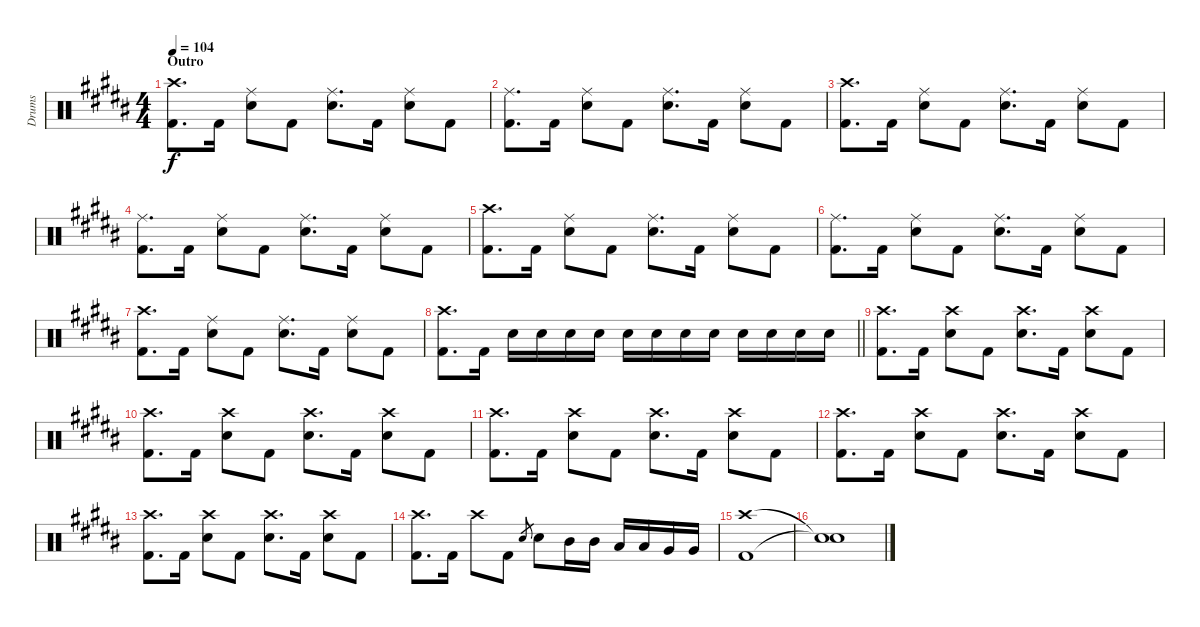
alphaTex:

\track ("Drums" "Drums") {instrument percussion}
\staff {score}
\articulation defaults
\ts (4 4)
\section ("" "Outro")
\tempo 104
\clef neutral
\ks b
("Crash high (hit)" "Kick (hit) 2").8{d dy f} "Kick (hit) 2".16 ("Ride (middle)" "Electric Snare (hit)").8 "Kick (hit) 2".8 ("Ride (middle)" "Electric Snare (hit)").8{d} "Kick (hit) 2".16 ("Ride (middle)" "Electric Snare (hit)").8 "Kick (hit) 2".8 |
("Ride (middle)" "Kick (hit) 2").8{d} "Kick (hit) 2".16 ("Ride (middle)" "Electric Snare (hit)").8 "Kick (hit) 2".8 ("Ride (middle)" "Electric Snare (hit)").8{d} "Kick (hit) 2".16 ("Ride (middle)" "Electric Snare (hit)").8 "Kick (hit) 2".8 |
("Crash high (hit)" "Kick (hit) 2").8{d} "Kick (hit) 2".16 ("Ride (middle)" "Electric Snare (hit)").8 "Kick (hit) 2".8 ("Ride (middle)" "Electric Snare (hit)").8{d} "Kick (hit) 2".16 ("Ride (middle)" "Electric Snare (hit)").8 "Kick (hit) 2".8 |
("Ride (middle)" "Kick (hit) 2").8{d} "Kick (hit) 2".16 ("Ride (middle)" "Electric Snare (hit)").8 "Kick (hit) 2".8 ("Ride (middle)" "Electric Snare (hit)").8{d} "Kick (hit) 2".16 ("Ride (middle)" "Electric Snare (hit)").8 "Kick (hit) 2".8 |
("Crash high (hit)" "Kick (hit) 2").8{d} "Kick (hit) 2".16 ("Ride (middle)" "Electric Snare (hit)").8 "Kick (hit) 2".8 ("Ride (middle)" "Electric Snare (hit)").8{d} "Kick (hit) 2".16 ("Ride (middle)" "Electric Snare (hit)").8 "Kick (hit) 2".8 |
("Ride (middle)" "Kick (hit) 2").8{d} "Kick (hit) 2".16 ("Ride (middle)" "Electric Snare (hit)").8 "Kick (hit) 2".8 ("Ride (middle)" "Electric Snare (hit)").8{d} "Kick (hit) 2".16 ("Ride (middle)" "Electric Snare (hit)").8 "Kick (hit) 2".8 |
("Crash high (hit)" "Kick (hit) 2").8{d} "Kick (hit) 2".16 ("Ride (middle)" "Electric Snare (hit)").8 "Kick (hit) 2".8 ("Ride (middle)" "Electric Snare (hit)").8{d} "Kick (hit) 2".16 ("Ride (middle)" "Electric Snare (hit)").8 "Kick (hit) 2".8 |
\barLineRight lightlight
("Crash high (hit)" "Kick (hit) 2").8{d} "Kick (hit) 2".16 "Electric Snare (hit)".16 "Electric Snare (hit)".16 "Electric Snare (hit)".16 "Electric Snare (hit)".16 "Electric Snare (hit)".16 "Electric Snare (hit)".16 "Electric Snare (hit)".16 "Electric Snare (hit)".16 "Electric Snare (hit)".16 "Electric Snare (hit)".16 "Electric Snare (hit)".16 "Electric Snare (hit)".16 |
("Crash high (hit)" "Kick (hit) 2").8{d} "Kick (hit) 2".16 ("Crash high (hit)" "Electric Snare (hit)").8 "Kick (hit) 2".8 ("Crash high (hit)" "Electric Snare (hit)").8{d} "Kick (hit) 2".16 ("Crash high (hit)" "Electric Snare (hit)").8 "Kick (hit) 2".8 |
("Crash high (hit)" "Kick (hit) 2").8{d} "Kick (hit) 2".16 ("Crash high (hit)" "Electric Snare (hit)").8 "Kick (hit) 2".8 ("Crash high (hit)" "Electric Snare (hit)").8{d} "Kick (hit) 2".16 ("Crash high (hit)" "Electric Snare (hit)").8 "Kick (hit) 2".8 |
("Crash high (hit)" "Kick (hit) 2").8{d} "Kick (hit) 2".16 ("Crash high (hit)" "Electric Snare (hit)").8 "Kick (hit) 2".8 ("Crash high (hit)" "Electric Snare (hit)").8{d} "Kick (hit) 2".16 ("Crash high (hit)" "Electric Snare (hit)").8 "Kick (hit) 2".8 |
("Crash high (hit)" "Kick (hit) 2").8{d} "Kick (hit) 2".16 ("Crash high (hit)" "Electric Snare (hit)").8 "Kick (hit) 2".8 ("Crash high (hit)" "Electric Snare (hit)").8{d} "Kick (hit) 2".16 ("Crash high (hit)" "Electric Snare (hit)").8 "Kick (hit) 2".8 |
("Crash high (hit)" "Kick (hit) 2").8{d} "Kick (hit) 2".16 ("Crash high (hit)" "Electric Snare (hit)").8 "Kick (hit) 2".8 ("Crash high (hit)" "Electric Snare (hit)").8{d} "Kick (hit) 2".16 ("Crash high (hit)" "Electric Snare (hit)").8 "Kick (hit) 2".8 |
("Crash high (hit)" "Kick (hit) 2").8{d} "Kick (hit) 2".16 "Crash high (hit)".8 "Kick (hit) 2".8 "Electric Snare (hit)".8{gr} "Electric Snare (hit)".8 "Mid Tom (hit)".16 "Mid Tom (hit)".16 "Low Tom (hit)".16 "Low Tom (hit)".16 "Very Low Tom (hit)".16 "Very Low Tom (hit)".16 |
\ks g#minor
("Crash high (hit)" "Kick (hit) 2").1 |
("Snare (hit)"{t} "Snare (hit)"{t}).1
